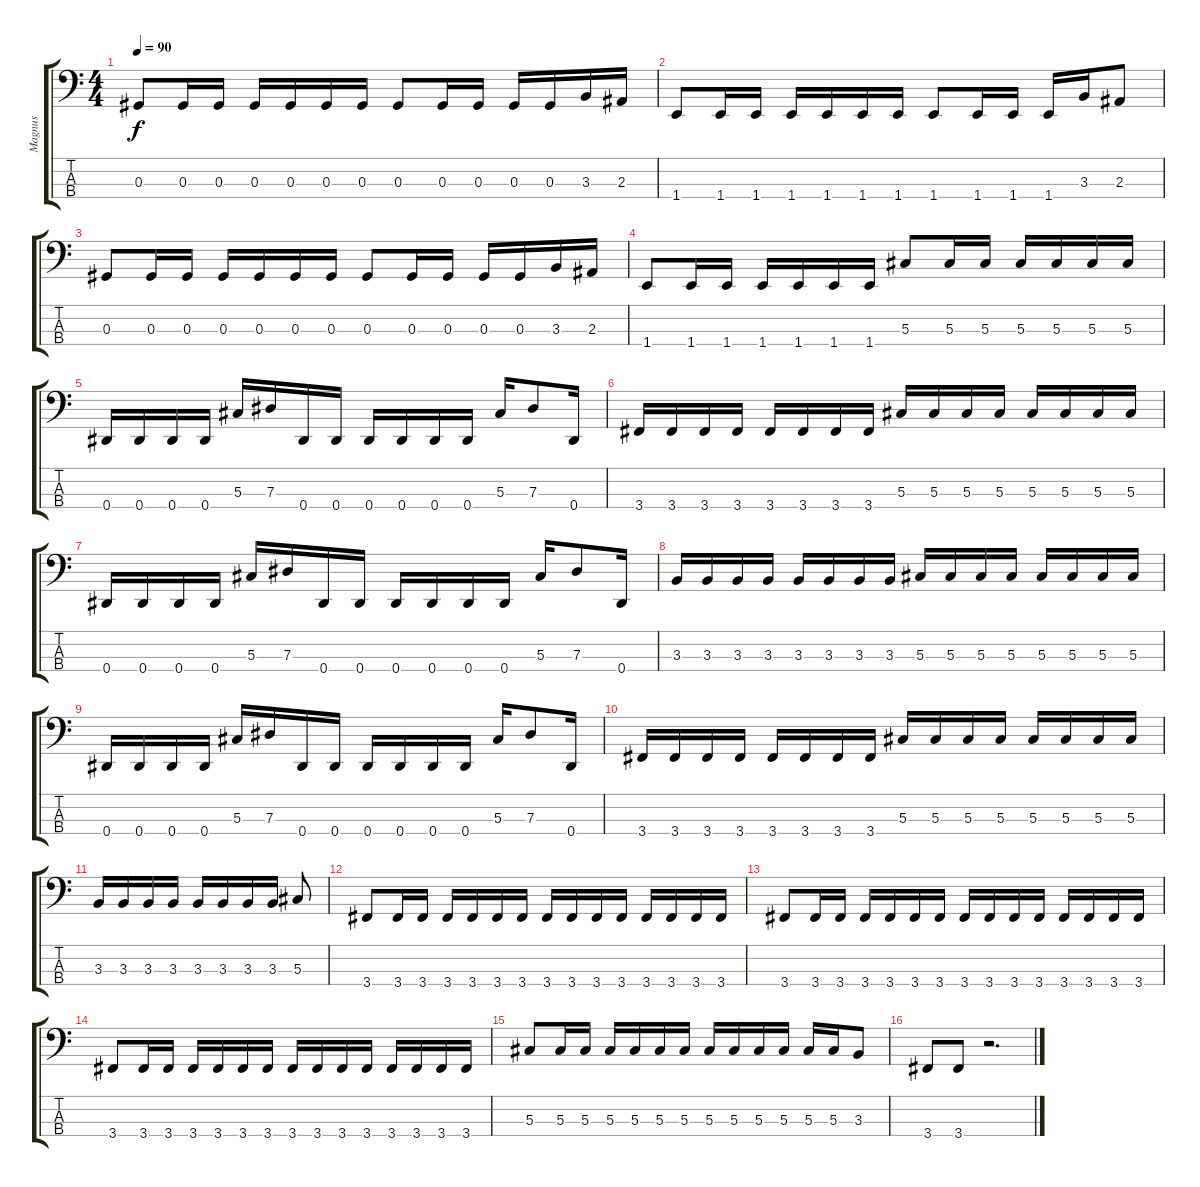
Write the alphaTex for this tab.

\track ("Magnus" "Magnus") {instrument electricbassfinger}
\staff {score tabs}
\tuning (Gb2 Db2 Ab1 Eb1) {hide}
\ts (4 4)
\tempo 90
\clef f4
\ks c
0.3.8{dy f} 0.3.16 0.3.16 0.3.16 0.3.16 0.3.16 0.3.16 0.3.8 0.3.16 0.3.16 0.3.16 0.3.16 3.3.16 2.3.16 |
1.4.8 1.4.16 1.4.16 1.4.16 1.4.16 1.4.16 1.4.16 1.4.8 1.4.16 1.4.16 1.4.16 3.3.16 2.3.8 |
0.3.8 0.3.16 0.3.16 0.3.16 0.3.16 0.3.16 0.3.16 0.3.8 0.3.16 0.3.16 0.3.16 0.3.16 3.3.16 2.3.16 |
1.4.8 1.4.16 1.4.16 1.4.16 1.4.16 1.4.16 1.4.16 5.3.8 5.3.16 5.3.16 5.3.16 5.3.16 5.3.16 5.3.16 |
0.4.16 0.4.16 0.4.16 0.4.16 5.3.16 7.3.16 0.4.16 0.4.16 0.4.16 0.4.16 0.4.16 0.4.16 5.3.16 7.3.8 0.4.16 |
3.4.16 3.4.16 3.4.16 3.4.16 3.4.16 3.4.16 3.4.16 3.4.16 5.3.16 5.3.16 5.3.16 5.3.16 5.3.16 5.3.16 5.3.16 5.3.16 |
0.4.16 0.4.16 0.4.16 0.4.16 5.3.16 7.3.16 0.4.16 0.4.16 0.4.16 0.4.16 0.4.16 0.4.16 5.3.16 7.3.8 0.4.16 |
3.3.16 3.3.16 3.3.16 3.3.16 3.3.16 3.3.16 3.3.16 3.3.16 5.3.16 5.3.16 5.3.16 5.3.16 5.3.16 5.3.16 5.3.16 5.3.16 |
0.4.16 0.4.16 0.4.16 0.4.16 5.3.16 7.3.16 0.4.16 0.4.16 0.4.16 0.4.16 0.4.16 0.4.16 5.3.16 7.3.8 0.4.16 |
3.4.16 3.4.16 3.4.16 3.4.16 3.4.16 3.4.16 3.4.16 3.4.16 5.3.16 5.3.16 5.3.16 5.3.16 5.3.16 5.3.16 5.3.16 5.3.16 |
3.3.16 3.3.16 3.3.16 3.3.16 3.3.16 3.3.16 3.3.16 3.3.16 5.3.8 |
3.4.8 3.4.16 3.4.16 3.4.16 3.4.16 3.4.16 3.4.16 3.4.16 3.4.16 3.4.16 3.4.16 3.4.16 3.4.16 3.4.16 3.4.16 |
3.4.8 3.4.16 3.4.16 3.4.16 3.4.16 3.4.16 3.4.16 3.4.16 3.4.16 3.4.16 3.4.16 3.4.16 3.4.16 3.4.16 3.4.16 |
3.4.8 3.4.16 3.4.16 3.4.16 3.4.16 3.4.16 3.4.16 3.4.16 3.4.16 3.4.16 3.4.16 3.4.16 3.4.16 3.4.16 3.4.16 |
5.3.8 5.3.16 5.3.16 5.3.16 5.3.16 5.3.16 5.3.16 5.3.16 5.3.16 5.3.16 5.3.16 5.3.16 5.3.16 3.3.8 |
3.4.8 3.4.8 r.2{d}
